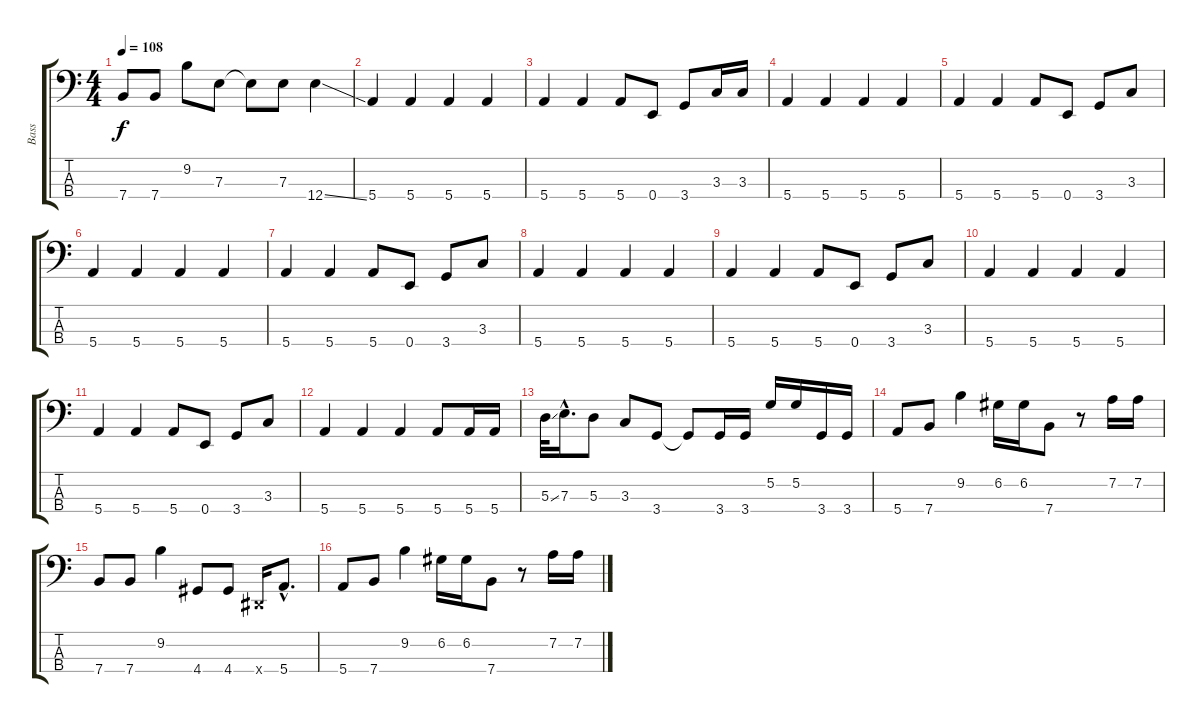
\track ("Bass" "Bass") {instrument fretlessbass}
\staff {score tabs}
\tuning (G2 D2 A1 E1) {hide}
\ts (4 4)
\tempo 108
\clef f4
\ks c
7.4.8{dy f} 7.4.8 9.2.8 7.3.8 7.3{t}.8 7.3.8 12.4{ss}.4 |
5.4.4 5.4.4 5.4.4 5.4.4 |
5.4.4 5.4.4 5.4.8 0.4.8 3.4.8 3.3.16 3.3.16 |
5.4.4 5.4.4 5.4.4 5.4.4 |
5.4.4 5.4.4 5.4.8 0.4.8 3.4.8 3.3.8 |
5.4.4 5.4.4 5.4.4 5.4.4 |
5.4.4 5.4.4 5.4.8 0.4.8 3.4.8 3.3.8 |
5.4.4 5.4.4 5.4.4 5.4.4 |
5.4.4 5.4.4 5.4.8 0.4.8 3.4.8 3.3.8 |
5.4.4 5.4.4 5.4.4 5.4.4 |
5.4.4 5.4.4 5.4.8 0.4.8 3.4.8 3.3.8 |
5.4.4 5.4.4 5.4.4 5.4.8 5.4.16 5.4.16 |
5.3{ss}.32 7.3{hac}.16{d} 5.3.8 3.3.8 3.4.8 3.4{t}.8 3.4.16 3.4.16 5.2.16 5.2.16 3.4.16 3.4.16 |
5.4.8 7.4.8 9.2.4 6.2.16 6.2.16 7.4.8 r.8 7.2.16 7.2.16 |
7.4.8 7.4.8 9.2.4 4.4.8 4.4.8 -1.4{x}.16 5.4{hac}.8{d} |
5.4.8 7.4.8 9.2.4 6.2.16 6.2.16 7.4.8 r.8 7.2.16 7.2.16
